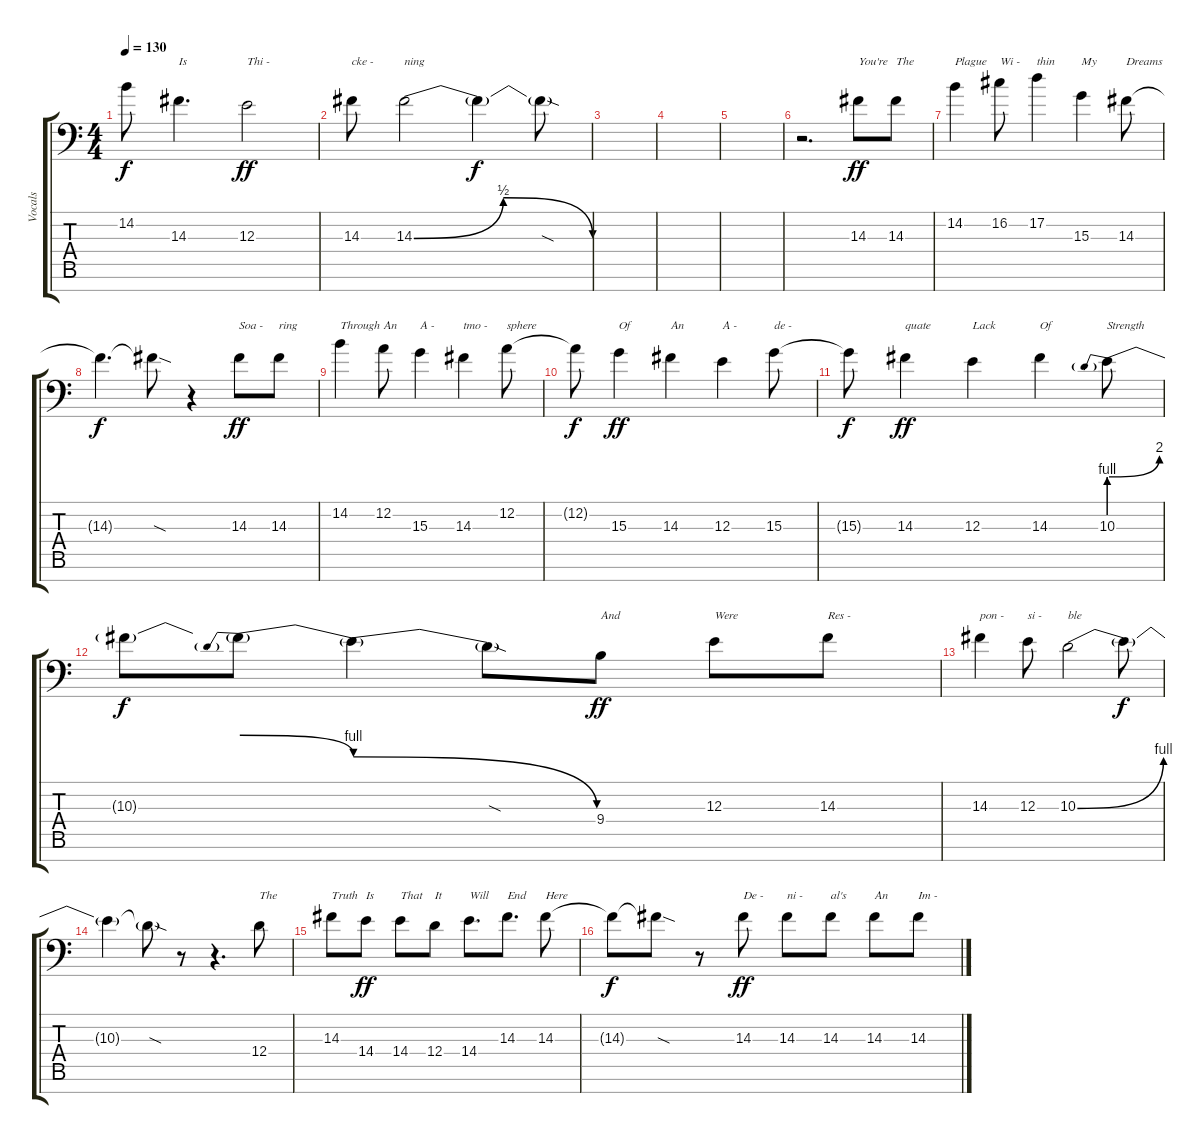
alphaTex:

\track ("Vocals" "Vocals") {instrument bassoon}
\staff {score tabs}
\tuning (D4 A3 E3 D3 A2 E2 A1) {hide}
\ts (4 4)
\tempo 130
\clef f4
\ks c
14.2{t}.8{dy f} 14.3.4{d txt "Is"} 12.3.2{txt "Thi - " dy ff} |
14.3.8{txt "cke - "} 14.3{be (bendrelease 0 0 7 2 20 2 60 0)}.2{txt "ning"} 14.3{t}.4{dy f} 14.3{sod t}.8 |
|
|
|
r.2{d} 14.3.8{txt "You're" dy ff} 14.3.8{txt "The"} |
14.2.4{txt "Plague"} 16.2.8{txt "Wi - "} 17.2.4{txt "thin"} 15.3.4{txt "My"} 14.3.8{txt "Dreams"} |
14.3{t}.4{d dy f} 14.3{sod t}.8 r.4 14.3.8{txt "Soa - " dy ff} 14.3.8{txt "ring"} |
14.2.4{txt "Through"} 12.2.8{txt "An"} 15.3.4{txt "A - "} 14.3.4{txt "tmo - "} 12.2.8{txt "sphere"} |
12.2{t}.8{dy f} 15.3.4{txt "Of" dy ff} 14.3.4{txt "An"} 12.3.4{txt "A - "} 15.3.8{txt "de - "} |
15.3{t}.8{dy f} 14.3.4{txt "quate" dy ff} 12.3.4{txt "Lack"} 14.3.4{txt "Of"} 10.3{be (prebendbend 0 4 60 8)}.8{txt "Strength"} |
10.3{t}.8{dy f} 10.3{be (prebendrelease 0 8 60 4) t}.8 10.3{be (release 0 4 60 0) t}.4 10.3{sod t}.8 9.4.8{txt "And" dy ff} 12.3.8{txt "Were"} 14.3.8{txt "Res - "} |
14.3.4{txt "pon - "} 12.3.8{txt "si - "} 10.3{be (bend 0 0 60 4)}.2{txt "ble"} 10.3{t}.8{dy f} |
10.3{t}.4 10.3{sod t}.8 r.8 r.4{d} 12.4.8{txt "The"} |
14.3.8{txt "Truth"} 14.4.8{txt "Is" dy ff} 14.4.8{txt "That"} 12.4.8{txt "It"} 14.4.8{d txt "Will"} 14.3.8{d txt "End"} 14.3.8{txt "Here"} |
14.3{t}.8{dy f} 14.3{sod t}.8 r.8 14.3.8{txt "De - " dy ff} 14.3.8{txt "ni - "} 14.3.8{txt "al's"} 14.3.8{txt "An"} 14.3.8{txt "Im - "}
